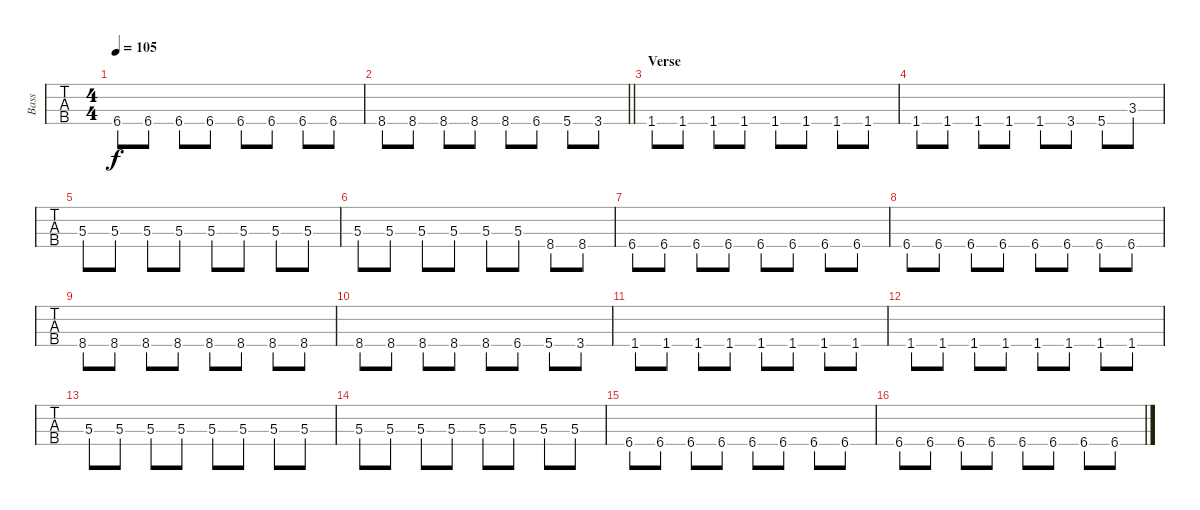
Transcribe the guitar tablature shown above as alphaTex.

\track ("Bass" "Bass") {instrument electricbassfinger}
\staff {tabs}
\tuning (G2 D2 A1 E1) {hide}
\ts (4 4)
\tempo 105
\clef f4
\ks c
6.4.8{dy f} 6.4.8 6.4.8 6.4.8 6.4.8 6.4.8 6.4.8 6.4.8 |
\barLineRight lightlight
8.4.8 8.4.8 8.4.8 8.4.8 8.4.8 6.4.8 5.4.8 3.4.8 |
\section ("" "Verse")
1.4.8 1.4.8 1.4.8 1.4.8 1.4.8 1.4.8 1.4.8 1.4.8 |
1.4.8 1.4.8 1.4.8 1.4.8 1.4.8 3.4.8 5.4.8 3.3.8 |
5.3.8 5.3.8 5.3.8 5.3.8 5.3.8 5.3.8 5.3.8 5.3.8 |
5.3.8 5.3.8 5.3.8 5.3.8 5.3.8 5.3.8 8.4.8 8.4.8 |
6.4.8 6.4.8 6.4.8 6.4.8 6.4.8 6.4.8 6.4.8 6.4.8 |
6.4.8 6.4.8 6.4.8 6.4.8 6.4.8 6.4.8 6.4.8 6.4.8 |
8.4.8 8.4.8 8.4.8 8.4.8 8.4.8 8.4.8 8.4.8 8.4.8 |
8.4.8 8.4.8 8.4.8 8.4.8 8.4.8 6.4.8 5.4.8 3.4.8 |
1.4.8 1.4.8 1.4.8 1.4.8 1.4.8 1.4.8 1.4.8 1.4.8 |
1.4.8 1.4.8 1.4.8 1.4.8 1.4.8 1.4.8 1.4.8 1.4.8 |
5.3.8 5.3.8 5.3.8 5.3.8 5.3.8 5.3.8 5.3.8 5.3.8 |
5.3.8 5.3.8 5.3.8 5.3.8 5.3.8 5.3.8 5.3.8 5.3.8 |
6.4.8 6.4.8 6.4.8 6.4.8 6.4.8 6.4.8 6.4.8 6.4.8 |
6.4.8 6.4.8 6.4.8 6.4.8 6.4.8 6.4.8 6.4.8 6.4.8
